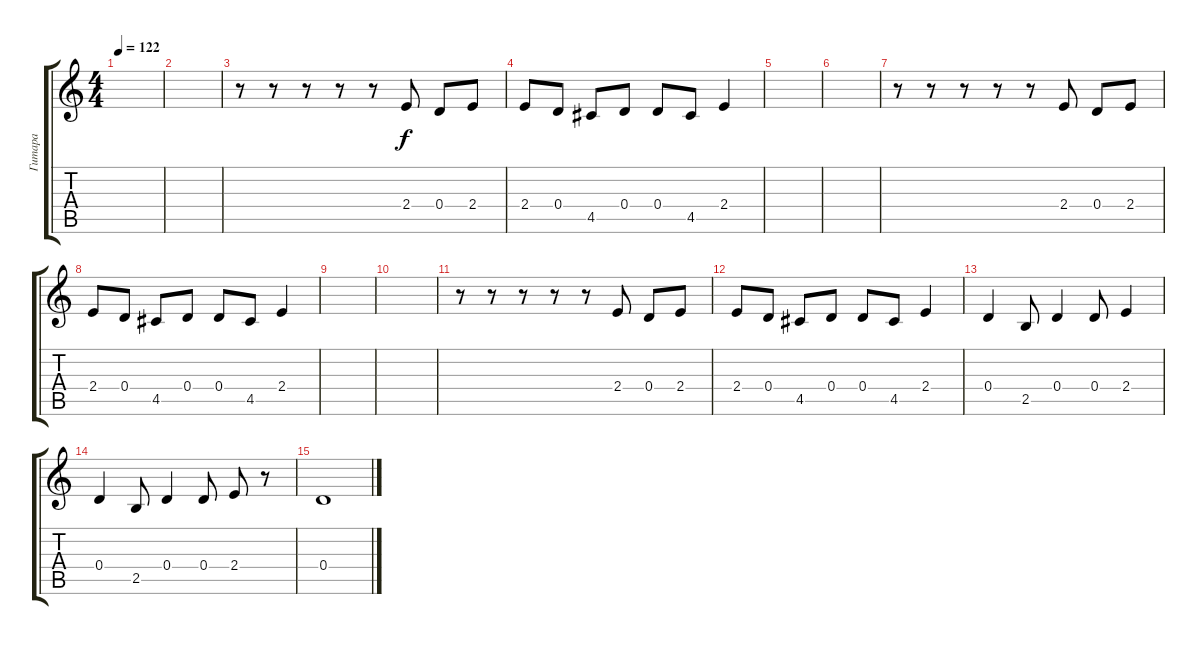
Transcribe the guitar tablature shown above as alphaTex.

\track ("Гитара" "Гитара") {instrument electricguitarclean}
\staff {score tabs}
\tuning (E4 B3 G3 D3 A2 E2) {hide}
\ts (4 4)
\tempo 122
\clef g2
\ks c
|
|
r.8 r.8 r.8 r.8 r.8 2.4.8 0.4.8 2.4.8 |
2.4.8 0.4.8 4.5.8 0.4.8 0.4.8 4.5.8 2.4.4 |
|
|
r.8 r.8 r.8 r.8 r.8 2.4.8 0.4.8 2.4.8 |
2.4.8 0.4.8 4.5.8 0.4.8 0.4.8 4.5.8 2.4.4 |
|
|
r.8 r.8 r.8 r.8 r.8 2.4.8 0.4.8 2.4.8 |
2.4.8 0.4.8 4.5.8 0.4.8 0.4.8 4.5.8 2.4.4 |
0.4.4 2.5.8 0.4.4 0.4.8 2.4.4 |
0.4.4 2.5.8 0.4.4 0.4.8 2.4.8 r.8 |
0.4.1
